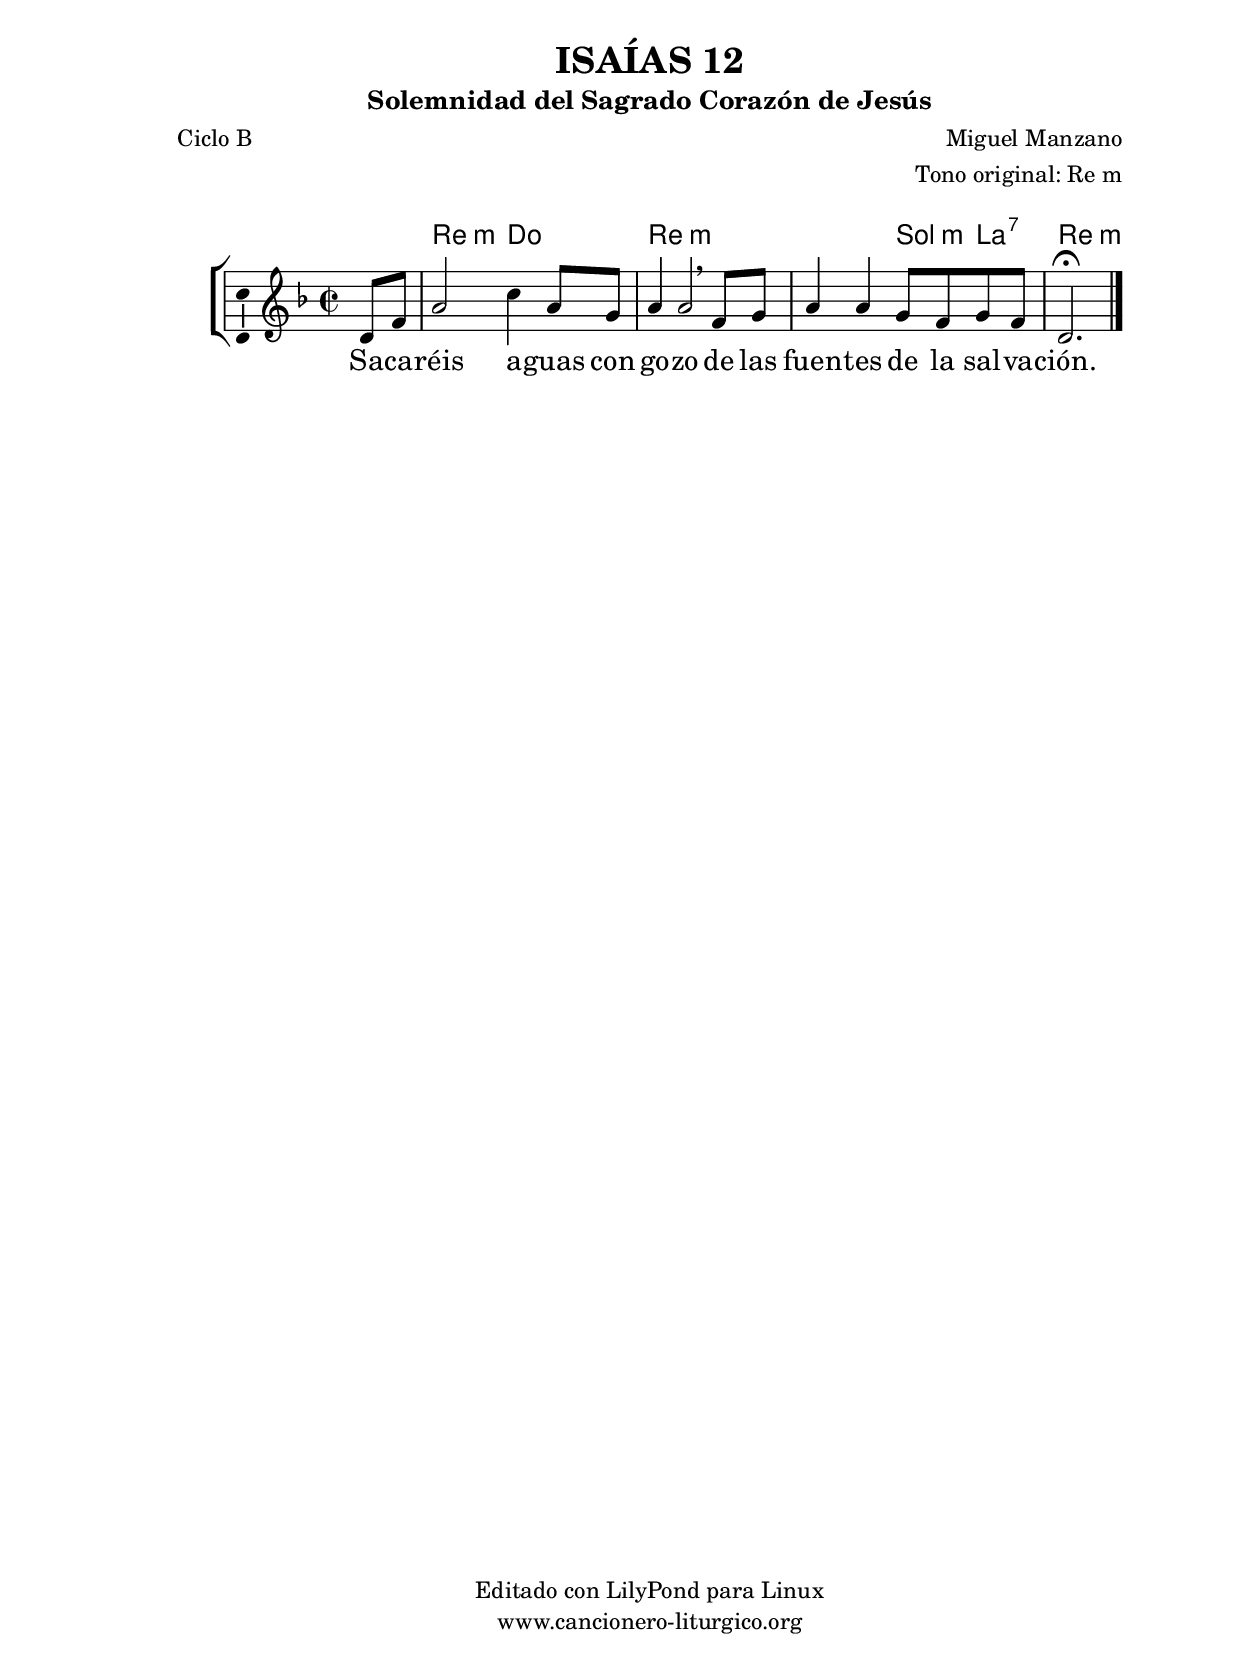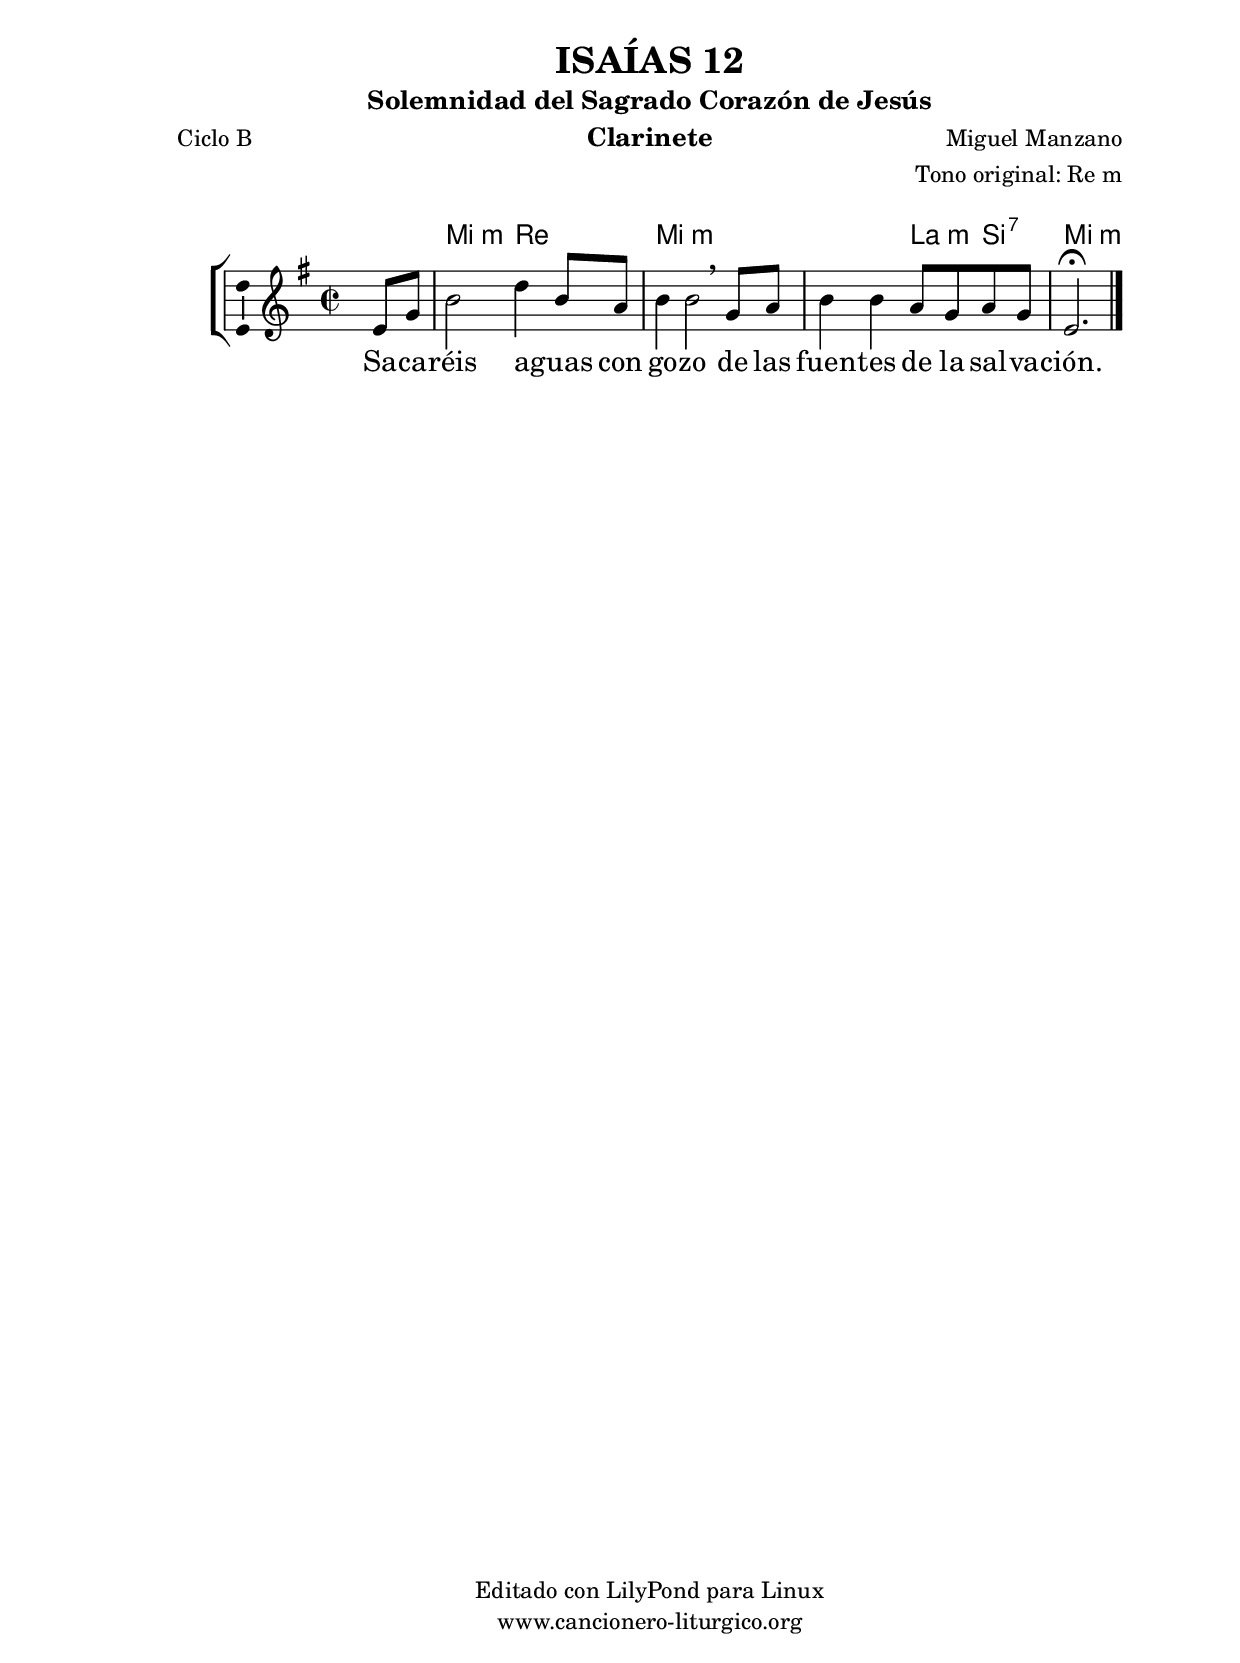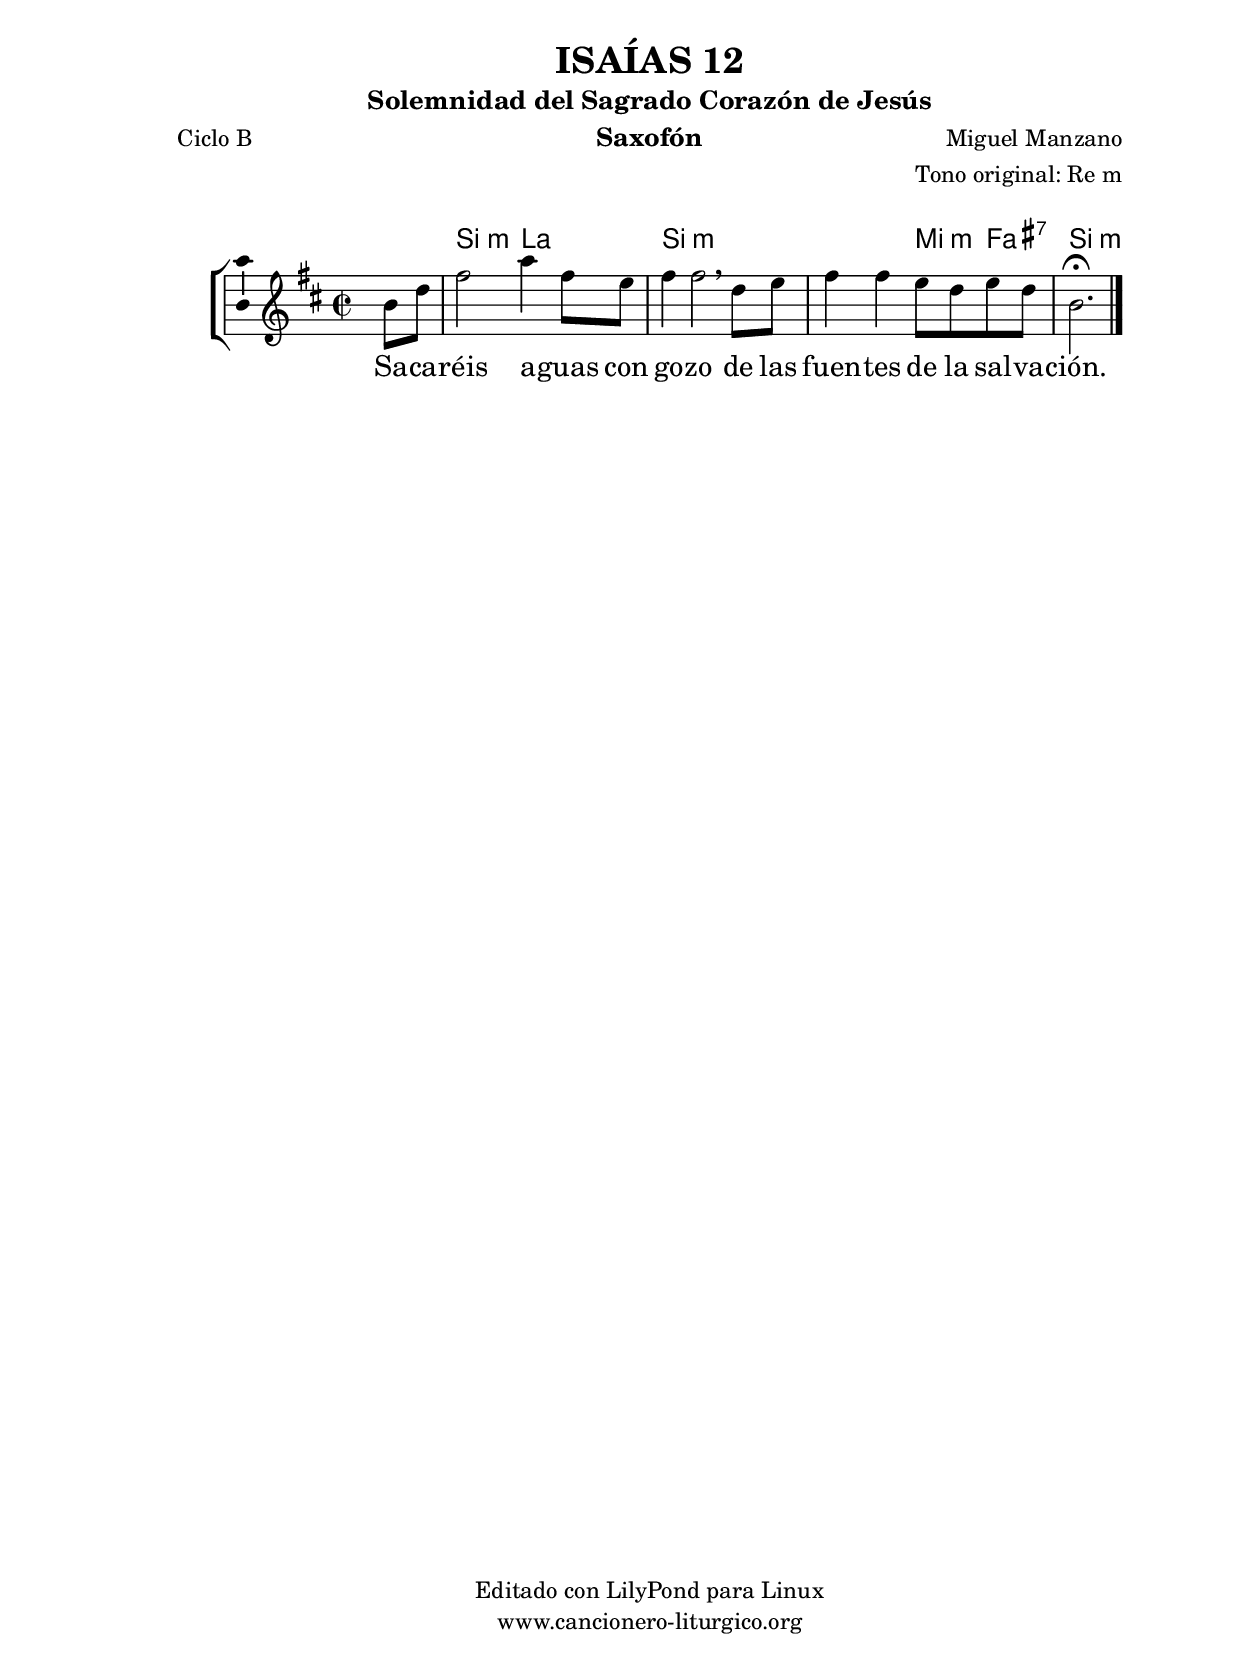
%
%para convertir .midi en .wav:
%timidity filename.midi -Ow -o finename.wav
%
%
%Para convertir de .wav a .mp3:
%lame -h -m j filename.wav
%
%
%para escuchar el midi:
%timidity nombrefichero.midi
%


%versión de lilypond para la que se ha escrito esta partitura:
\version "2.16.0"

	%Tamaño papel
	#(set-default-paper-size "a4")
	%Tamaño partitura
	#(set-global-staff-size 20)
	%No responde al pulsar sobre una nota
	#(ly:set-option 'point-and-click #f)

%parámetros del encabezamiento:
\header {
	title = "ISAÍAS 12"
	subtitle = "Solemnidad del Sagrado Corazón de Jesús"
	composer = "Miguel Manzano"
	poet = "Ciclo B"
	meter = ""
	arranger = "Tono original: Re m"
%%%errata en armadura en Libro del Salmista
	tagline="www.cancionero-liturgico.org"
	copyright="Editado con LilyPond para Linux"
	}

%parámetros asociados al papel:
\paper  {
	oddHeaderMarkup = \markup {\fill-line { \on-the-fly #not-first-page \fromproperty #'header:title \on-the-fly #not-first-page \fromproperty #'header:composer }}
	evenHeaderMarkup = \markup {\fill-line { \fromproperty #'header:composer \fromproperty #'header:title }}
	#(set-paper-size "a4")
	print-page-number = ##f
	first-page-number = 1
	print-first-page-number = ##f
%	head-separation = 3.0 \cm
	top-margin = 2.0 \cm
	bottom-margin = 0.5\cm
%%%	bottom-margin = -1.0\cm
	left-margin = 3.0 \cm
	line-width = 16.0 \cm 
	indent = 8\mm
	interscoreline = 2.\mm
	between-system-space = 15\mm
%	para que las partituras no llenen la hoja:
	ragged-bottom = ##t
%	idem para la última hoja:
	ragged-last-bottom = ##f
%	para que las partituras llenen el ancho del papel:
	ragged-last = ##f
	after-title-space = 2.5 \cm
%page-count=1
%system-count=8

	%Flexible Vertical Spacing
%	markup-markup-spacing =
%	#'((basic-distance . 15) (minimum-distance . 15) (padding . 3))
	markup-system-spacing =
	#'((basic-distance . 15) (minimum-distance . 15) (padding . 3))
	system-system-spacing =
	#'((basic-distance . 15) (minimum-distance . 15) (padding . 3))
	score-system-spacing =
	#'((basic-distance . 15) (minimum-distance . 15) (padding . 5))
%	top-system-spacing = % header
%	#'((basic-distance . 8) (minimum-distance . 0) (padding . 3))
%	top-markup-spacing =
%	#'((basic-distance . 20) (minimum-distance . 20) (padding . 3))
	last-bottom-spacing = % footer
	#'((basic-distance . 5) (minimum-distance . 5) (padding . 3))
%	score-markup-spacing =
%	#'((basic-distance . 16) (minimum-distance . 13) (padding . 3))

	}


%parámetros que afectan a toda la partitura:
global =  {
	%clave de sol (G):
	\clef G
	%armadura:
%	\transpose f g
%%%errata en armadura en Libro del Salmista
	\key d \minor
	\tempo 4=90
	\set Score.tempoHideNote = ##t
	}


acordes = {
	\italianChords
	\chordmode {
%	\transpose c d
{

s1
d2:m c d:m s d:m g4:m a:7 d2:m

	}
	}
}

melodia = 
%	\transpose f g
{
	\relative c'{

\time 2/2
s2 s4 d8 f
a2 c4 a8 g
a4 a2 \breathe f8 g
a4 a g8 f g f
d2. \fermata s4

	\bar "|."
	}
	}


texto = \lyricmode {
Sa -- ca -- réis a -- guas con go -- zo
de las fuen -- tes de la sal -- va -- ción.
	}


acordesStaff = \context ChordNames = acordesStaff <<
	\set chordChanges = ##t
	\acordes
	>>


vozStaff = \context Voice = vozStaff
\with {\consists "Ambitus_engraver"}
<<
%	\set Staff.instrumentName = ""
%	\set Staff.shortInstrumentName = ""
%	\set Staff.midiInstrument = #"clarinet"
%	\set Staff.midiInstrument = #"cello"
%	\set Staff.midiInstrument = #"flute"
	\set Staff.midiInstrument = #"electric guitar (jazz)"
%	\set Staff.midiInstrument = #"english horn"
%	\set Staff.midiInstrument = #"violin"
%	\set Staff.midiInstrument = #"glockenspiel"
	\set Staff.midiMinimumVolume = #0.7
	\set Staff.midiMaximumVolume = #0.9
	\global
	\melodia
	>>


textoStaff = \context Lyrics = textoStaff <<
	\lyricsto vozStaff \texto
	>>

\book {
	\score {
		\context ChoirStaff {
			\override StaffGroup.SystemStartBracket #'collapse-height = #1
			\override Score.SystemStartBar #'collapse-height = #1
			<<
			\acordesStaff
			\vozStaff
			\textoStaff
			>>
			}
		\layout {
	    		\context {
				\Lyrics
				\override LyricText #'font-size = #2
				}
	   		 \context {
				\Score
				%fontSize = #3
				\override StaffSymbol #'staff-space = #(magstep +3)
				%\override Beam #'thickness = #0.55
				%\override SpacingSpanner #'spacing-increment = #1.0
				%\override Slur #'height-limit = #1.5
				}
			}
		}
	\score {
		\unfoldRepeats
		\context ChoirStaff {
			<<
			\acordesStaff
			\vozStaff
			>>
			}
		\midi {
	  		\context {
	  			\Score
				tempoWholesPerMinute = #(ly:make-moment 70 4)
				}
			}
		}
	}

%Partitura para clarinete
#(define output-suffix "C")
\book {
	\header{
		instrument = "Clarinete"
		}
	\score {
		\context ChoirStaff {
			\override StaffGroup.SystemStartBracket #'collapse-height = #1
			\override Score.SystemStartBar #'collapse-height = #1
\transpose c d
			<<
			\acordesStaff
			\vozStaff
			\textoStaff
			>>
			}
		\layout {
	    		\context {
				\Lyrics
				\override LyricText #'font-size = #2
				}
	   		 \context {
				\Score
				%fontSize = #3
				\override StaffSymbol #'staff-space = #(magstep +3)
				%\override Beam #'thickness = #0.55
				%\override SpacingSpanner #'spacing-increment = #1.0
				%\override Slur #'height-limit = #1.5
				}
			}
		}
	}

%Partitura para saxofón
#(define output-suffix "S")
\book {
	\header{
		instrument = "Saxofón"
		}
	\score {
		\context ChoirStaff {
			\override StaffGroup.SystemStartBracket #'collapse-height = #1
			\override Score.SystemStartBar #'collapse-height = #1
\transpose c a
			<<
			\acordesStaff
			\vozStaff
			\textoStaff
			>>
			}
		\layout {
	    		\context {
				\Lyrics
				\override LyricText #'font-size = #2
				}
	   		 \context {
				\Score
				%fontSize = #3
				\override StaffSymbol #'staff-space = #(magstep +3)
				%\override Beam #'thickness = #0.55
				%\override SpacingSpanner #'spacing-increment = #1.0
				%\override Slur #'height-limit = #1.5
				}
			}
		}
	}

